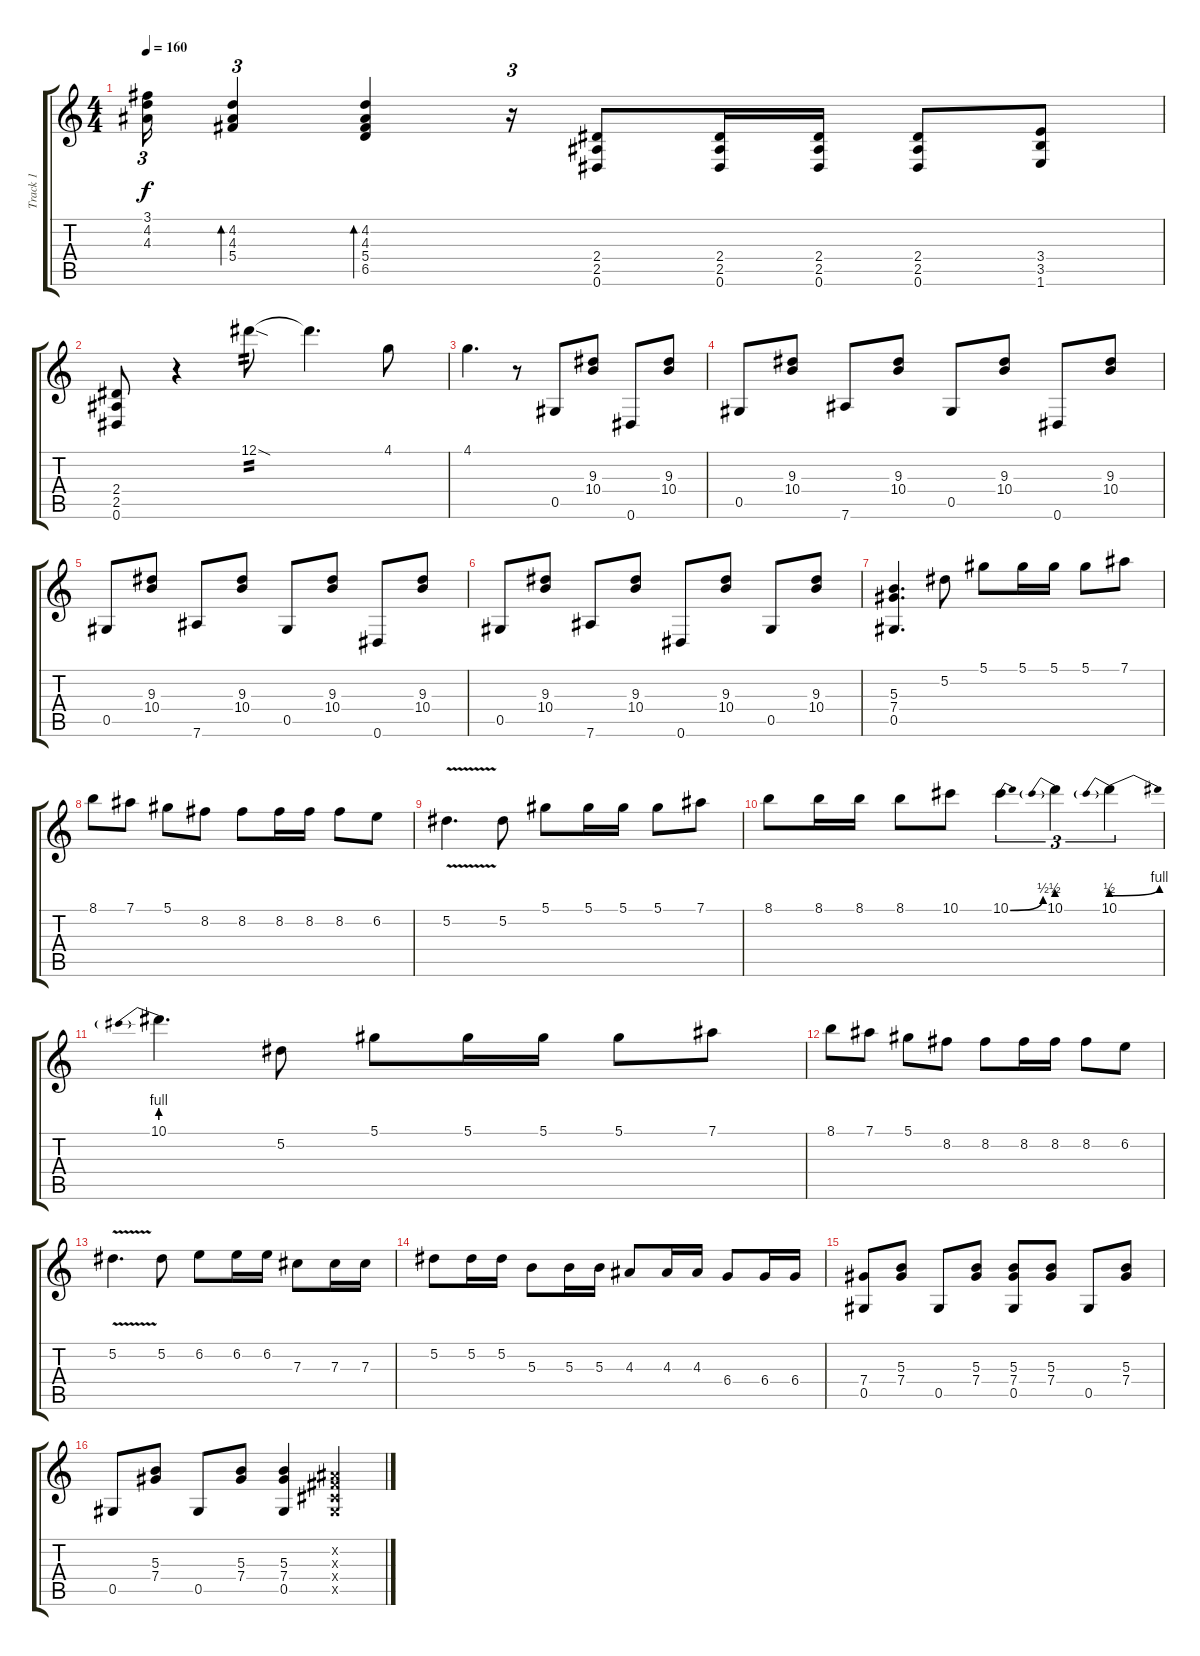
\track ("Track 1" "Track 1") {instrument acousticguitarsteel}
\staff {score tabs}
\tuning (Eb4 Bb3 Gb3 Db3 Ab2 Eb2) {hide}
\ts (4 4)
\tempo 160
\clef g2
\ks c
(3.1{t} 4.2{t} 4.3{t}).16{tu (3 2) dy f} (4.2 4.3 5.4).4{tu (3 2) bd 480} (4.2 4.3 5.4 6.5).4{bd 480} r.16{tu (3 2)} (2.4 2.5 0.6).8 (2.4 2.5 0.6).16 (2.4 2.5 0.6).16 (2.4 2.5 0.6).8 (3.4 3.5 1.6).8 |
(2.4 2.5 0.6).8 r.4 12.1{sod}.8{tp 2} 12.1{t}.4{d} 4.1.8 |
4.1.4{d} r.8 0.5.8 (9.3 10.4).8 0.6.8 (9.3 10.4).8 |
0.5.8 (9.3 10.4).8 7.6.8 (9.3 10.4).8 0.5.8 (9.3 10.4).8 0.6.8 (9.3 10.4).8 |
0.5.8 (9.3 10.4).8 7.6.8 (9.3 10.4).8 0.5.8 (9.3 10.4).8 0.6.8 (9.3 10.4).8 |
0.5.8 (9.3 10.4).8 7.6.8 (9.3 10.4).8 0.6.8 (9.3 10.4).8 0.5.8 (9.3 10.4).8 |
(5.3 7.4 0.5).4{d} 5.2.8 5.1.8 5.1.16 5.1.16 5.1.8 7.1.8 |
8.1.8 7.1.8 5.1.8 8.2.8 8.2.8 8.2.16 8.2.16 8.2.8 6.2.8 |
5.2{v}.4{d} 5.2.8 5.1.8 5.1.16 5.1.16 5.1.8 7.1.8 |
8.1.8 8.1.16 8.1.16 8.1.8 10.1.8 10.1{be (bend 0 0 60 2)}.4{tu (3 2)} 10.1{be (prebend 0 2 60 2)}.4{tu (3 2)} 10.1{be (prebendbend 0 2 60 4)}.4{tu (3 2)} |
10.1{be (prebend 0 4 60 4)}.4{d} 5.2.8 5.1.8 5.1.16 5.1.16 5.1.8 7.1.8 |
8.1.8 7.1.8 5.1.8 8.2.8 8.2.8 8.2.16 8.2.16 8.2.8 6.2.8 |
5.2{v}.4{d} 5.2.8 6.2.8 6.2.16 6.2.16 7.3.8 7.3.16 7.3.16 |
5.2.8 5.2.16 5.2.16 5.3.8 5.3.16 5.3.16 4.3.8 4.3.16 4.3.16 6.4.8 6.4.16 6.4.16 |
(7.4 0.5).8 (5.3 7.4).8 0.5.8 (5.3 7.4).8 (5.3 7.4 0.5).8 (5.3 7.4).8 0.5.8 (5.3 7.4).8 |
0.5.8 (5.3 7.4).8 0.5.8 (5.3 7.4).8 (5.3 7.4 0.5).4 (0.2{x} 0.3{x} 0.4{x} 0.5{x}).4
